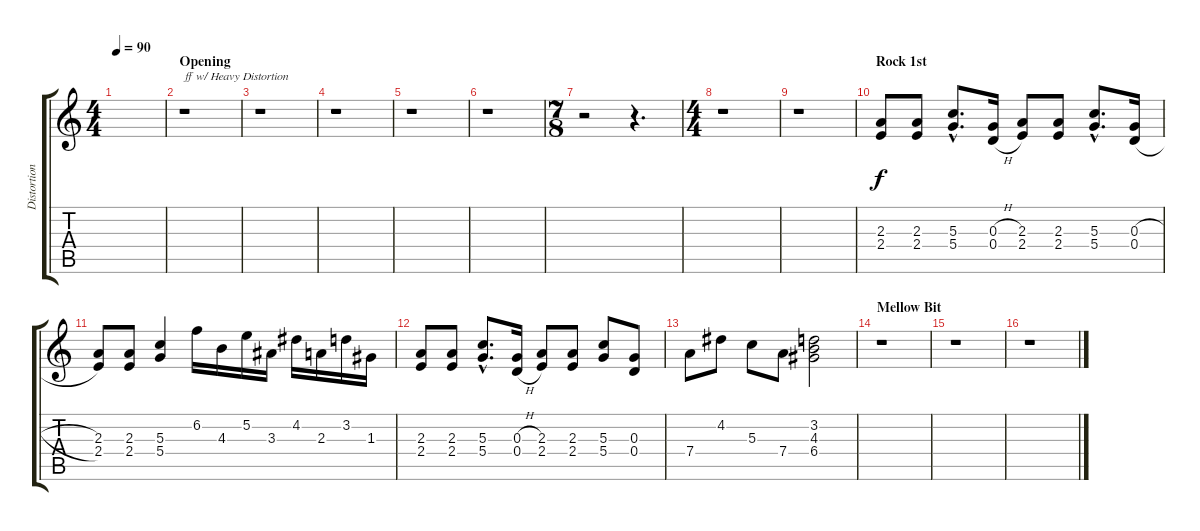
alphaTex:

\track ("Distortion" "Distortion") {instrument overdrivenguitar}
\staff {score tabs}
\tuning (E4 B3 G3 D3 A2 E2) {hide}
\ts (4 4)
\tempo 90
\clef g2
\ks c
|
\section ("" "Opening ")
r.1{txt "ff w/ Heavy Distortion"} |
r.1 |
r.1 |
r.1 |
r.1 |
\ts (7 8)
r.2 r.4{d} |
\ts (4 4)
r.1 |
r.1 |
\section ("" "Rock 1st")
(2.3 2.4).8 (2.3 2.4).8 (5.3{hac} 5.4{hac}).8{d} (0.3{h} 0.4{h}).16 (2.3 2.4).8 (2.3 2.4).8 (5.3{hac} 5.4{hac}).8{d} (0.3{h} 0.4{h}).16 |
(2.3 2.4).8 (2.3 2.4).8 (5.3 5.4).4 6.2.16 4.3.16 5.2.16 3.3.16 4.2.16 2.3.16 3.2.16 1.3.16 |
(2.3 2.4).8 (2.3 2.4).8 (5.3{hac} 5.4{hac}).8{d} (0.3{h} 0.4{h}).16 (2.3 2.4).8 (2.3 2.4).8 (5.3 5.4).8 (0.3 0.4).8 |
7.4.8 4.2.8 5.3.8 7.4.8 (3.2 4.3 6.4).2 |
\section ("" "Mellow Bit")
r.1 |
r.1 |
r.1
